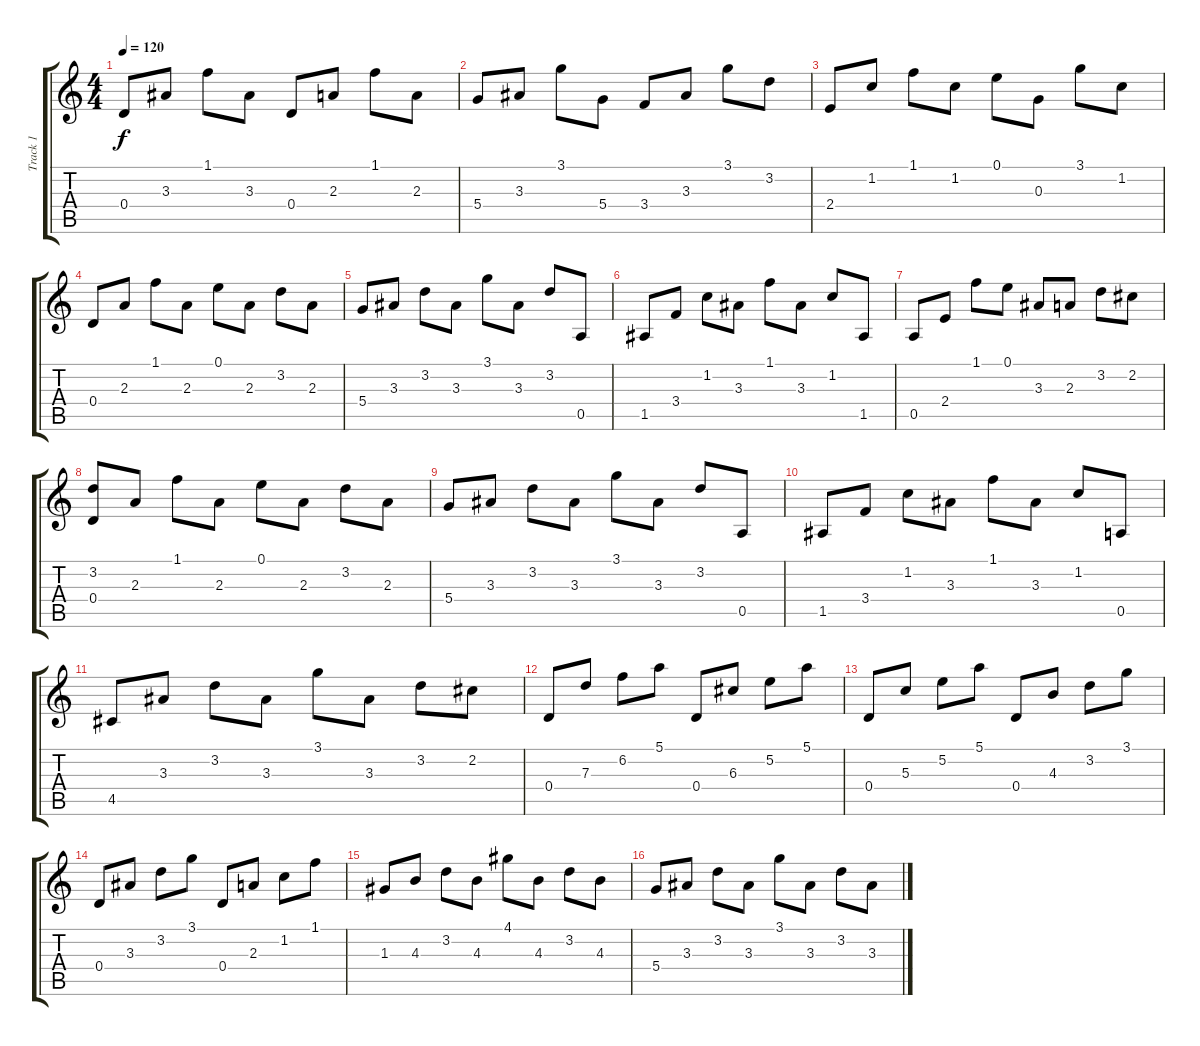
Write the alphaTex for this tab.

\track ("Track 1" "Track 1") {instrument acousticguitarsteel}
\staff {score tabs}
\tuning (E4 B3 G3 D3 A2 E2) {hide}
\ts (4 4)
\tempo 120
\clef g2
\ks c
0.4.8{dy f} 3.3.8 1.1.8 3.3.8 0.4.8 2.3.8 1.1.8 2.3.8 |
5.4.8 3.3.8 3.1.8 5.4.8 3.4.8 3.3.8 3.1.8 3.2.8 |
2.4.8 1.2.8 1.1.8 1.2.8 0.1.8 0.3.8 3.1.8 1.2.8 |
0.4.8 2.3.8 1.1.8 2.3.8 0.1.8 2.3.8 3.2.8 2.3.8 |
5.4.8 3.3.8 3.2.8 3.3.8 3.1.8 3.3.8 3.2.8 0.5.8 |
1.5.8 3.4.8 1.2.8 3.3.8 1.1.8 3.3.8 1.2.8 1.5.8 |
0.5.8 2.4.8 1.1.8 0.1.8 3.3.8 2.3.8 3.2.8 2.2.8 |
(3.2 0.4).8 2.3.8 1.1.8 2.3.8 0.1.8 2.3.8 3.2.8 2.3.8 |
5.4.8 3.3.8 3.2.8 3.3.8 3.1.8 3.3.8 3.2.8 0.5.8 |
1.5.8 3.4.8 1.2.8 3.3.8 1.1.8 3.3.8 1.2.8 0.5.8 |
4.5.8 3.3.8 3.2.8 3.3.8 3.1.8 3.3.8 3.2.8 2.2.8 |
0.4.8 7.3.8 6.2.8 5.1.8 0.4.8 6.3.8 5.2.8 5.1.8 |
0.4.8 5.3.8 5.2.8 5.1.8 0.4.8 4.3.8 3.2.8 3.1.8 |
0.4.8 3.3.8 3.2.8 3.1.8 0.4.8 2.3.8 1.2.8 1.1.8 |
1.3.8 4.3.8 3.2.8 4.3.8 4.1.8 4.3.8 3.2.8 4.3.8 |
5.4.8 3.3.8 3.2.8 3.3.8 3.1.8 3.3.8 3.2.8 3.3.8
